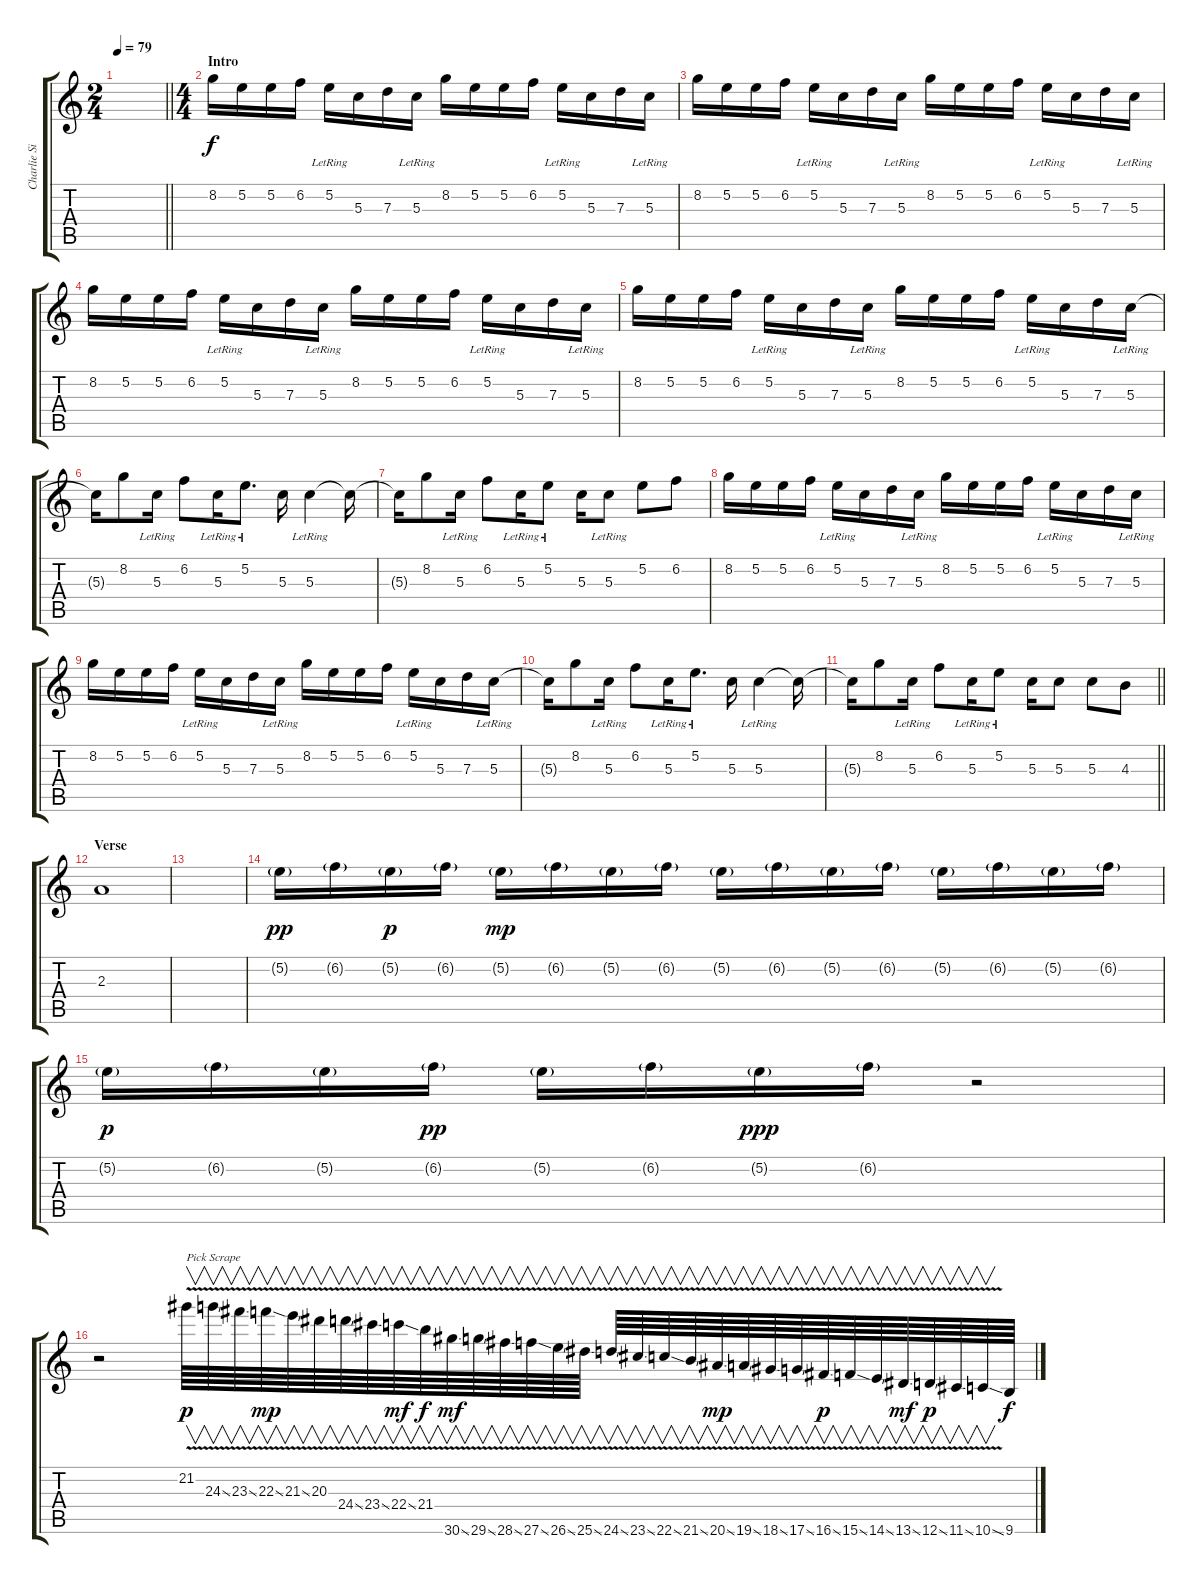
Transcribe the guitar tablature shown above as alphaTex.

\track ("Charlie Simpson" "Charlie Si") {instrument distortionguitar}
\staff {score tabs}
\tuning (E4 B3 G3 D3 A2 D2) {hide}
\ts (2 4)
\tempo 79
\clef g2
\barLineRight lightlight
\ks c
|
\ts (4 4)
\section ("" "Intro")
8.2.16{volume 13 instrument electricguitarjazz} 5.2.16 5.2.16 6.2.16 5.2{lr}.16 5.3.16 7.3.16 5.3{lr}.16 8.2.16 5.2.16 5.2.16 6.2.16 5.2{lr}.16 5.3.16 7.3.16 5.3{lr}.16 |
8.2.16 5.2.16 5.2.16 6.2.16 5.2{lr}.16 5.3.16 7.3.16 5.3{lr}.16 8.2.16 5.2.16 5.2.16 6.2.16 5.2{lr}.16 5.3.16 7.3.16 5.3{lr}.16 |
8.2.16 5.2.16 5.2.16 6.2.16 5.2{lr}.16 5.3.16 7.3.16 5.3{lr}.16 8.2.16 5.2.16 5.2.16 6.2.16 5.2{lr}.16 5.3.16 7.3.16 5.3{lr}.16 |
8.2.16 5.2.16 5.2.16 6.2.16 5.2{lr}.16 5.3.16 7.3.16 5.3{lr}.16 8.2.16 5.2.16 5.2.16 6.2.16 5.2{lr}.16 5.3.16 7.3.16 5.3{lr}.16 |
5.3{t}.16 8.2.8 5.3{lr}.16 6.2.8 5.3{lr}.16 5.2{lr}.8{d} 5.3.16 5.3{lr}.4 5.3{t}.16 |
5.3{t}.16 8.2.8 5.3{lr}.16 6.2.8 5.3{lr}.16 5.2{lr}.8 5.3.16 5.3{lr}.8 5.2.8 6.2.8 |
8.2.16 5.2.16 5.2.16 6.2.16 5.2{lr}.16 5.3.16 7.3.16 5.3{lr}.16 8.2.16 5.2.16 5.2.16 6.2.16 5.2{lr}.16 5.3.16 7.3.16 5.3{lr}.16 |
8.2.16 5.2.16 5.2.16 6.2.16 5.2{lr}.16 5.3.16 7.3.16 5.3{lr}.16 8.2.16 5.2.16 5.2.16 6.2.16 5.2{lr}.16 5.3.16 7.3.16 5.3{lr}.16 |
5.3{t}.16 8.2.8 5.3{lr}.16 6.2.8 5.3{lr}.16 5.2{lr}.8{d} 5.3.16 5.3{lr}.4 5.3{t}.16 |
\barLineRight lightlight
5.3{t}.16 8.2.8 5.3{lr}.16 6.2.8 5.3{lr}.16 5.2{lr}.8 5.3.16 5.3.8 5.3.8 4.3.8 |
\section ("" "Verse")
2.3.1 |
|
5.2{g}.16{dy pp} 6.2{g}.16 5.2{g}.16{dy p} 6.2{g}.16 5.2{g}.16{dy mp} 6.2{g}.16 5.2{g}.16 6.2{g}.16 5.2{g}.16 6.2{g}.16 5.2{g}.16 6.2{g}.16 5.2{g}.16 6.2{g}.16 5.2{g}.16 6.2{g}.16 |
5.2{g}.16{dy p} 6.2{g}.16 5.2{g}.16 6.2{g}.16{dy pp} 5.2{g}.16 6.2{g}.16 5.2{g}.16{dy ppp} 6.2{g}.16 r.2 |
r.2 21.2{v}.64{v txt "Pick Scrape" dy p volume 15 instrument guitarharmonics} 24.3{v ss}.64{v} 23.3{v ss}.64{v} 22.3{v ss}.64{v dy mp} 21.3{v ss}.64{v} 20.3{v}.64{v} 24.4{v ss}.64{v} 23.4{v ss}.64{v} 22.4{v ss}.64{v dy mf} 21.4{v}.64{v dy f} 30.6{v ss}.64{v dy mf} 29.6{v ss}.64{v} 28.6{v ss}.64{v} 27.6{v ss}.64{v} 26.6{v ss}.64{v} 25.6{v ss}.64{v} 24.6{v ss}.64{v} 23.6{v ss}.64{v} 22.6{v ss}.64{v} 21.6{v ss}.64{v} 20.6{v ss}.64{v dy mp} 19.6{v ss}.64{v} 18.6{v ss}.64{v} 17.6{v ss}.64{v} 16.6{v ss}.64{v dy p} 15.6{v ss}.64{v} 14.6{v ss}.64{v} 13.6{v ss}.64{v dy mf} 12.6{v ss}.64{v dy p} 11.6{v ss}.64{v} 10.6{v ss}.64{v} 9.6.64{dy f}
